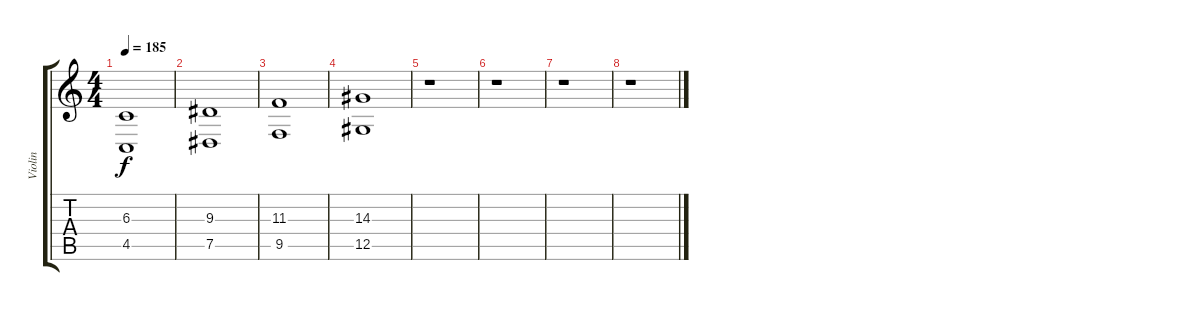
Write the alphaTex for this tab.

\track ("Violin" "Violin") {instrument violin}
\staff {score tabs}
\tuning (Eb4 Bb3 Gb3 Db3 Ab2 Db2) {hide}
\ts (4 4)
\tempo 185
\clef g2
\ks c
(6.3 4.5).1{dy f} |
(9.3 7.5).1 |
(11.3 9.5).1 |
(14.3 12.5).1 |
r.1 |
r.1 |
r.1 |
r.1
